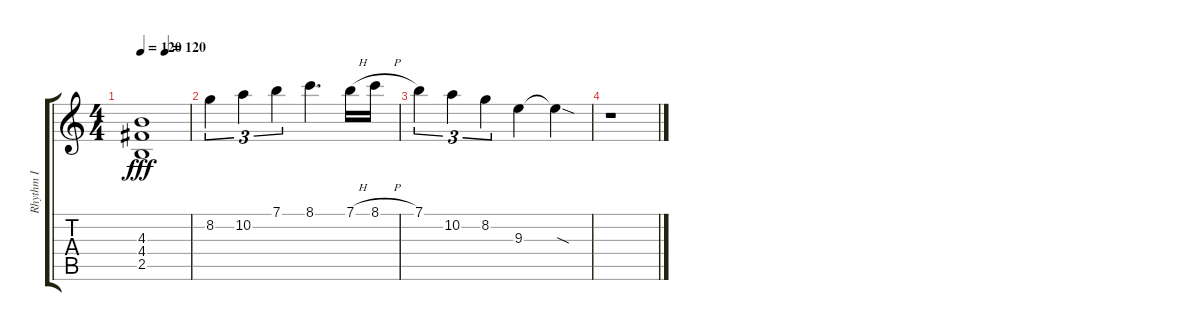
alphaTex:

\track ("Rhythm I" "Rhythm I") {instrument distortionguitar}
\staff {score tabs}
\tuning (E4 B3 G3 D3 A2 E2) {hide}
\ts (4 4)
\tempo 120
\tempo (120 0.5)
\clef g2
\ks c
(4.3{t} 4.4{t} 2.5{t}).1{dy fff} |
8.2.4{tu (3 2)} 10.2.4{tu (3 2)} 7.1.4{tu (3 2)} 8.1.4{d} 7.1{h}.16 8.1{h}.16 |
7.1.4{tu (3 2)} 10.2.4{tu (3 2)} 8.2.4{tu (3 2)} 9.3.4 9.3{sod t}.4 |
r.1
